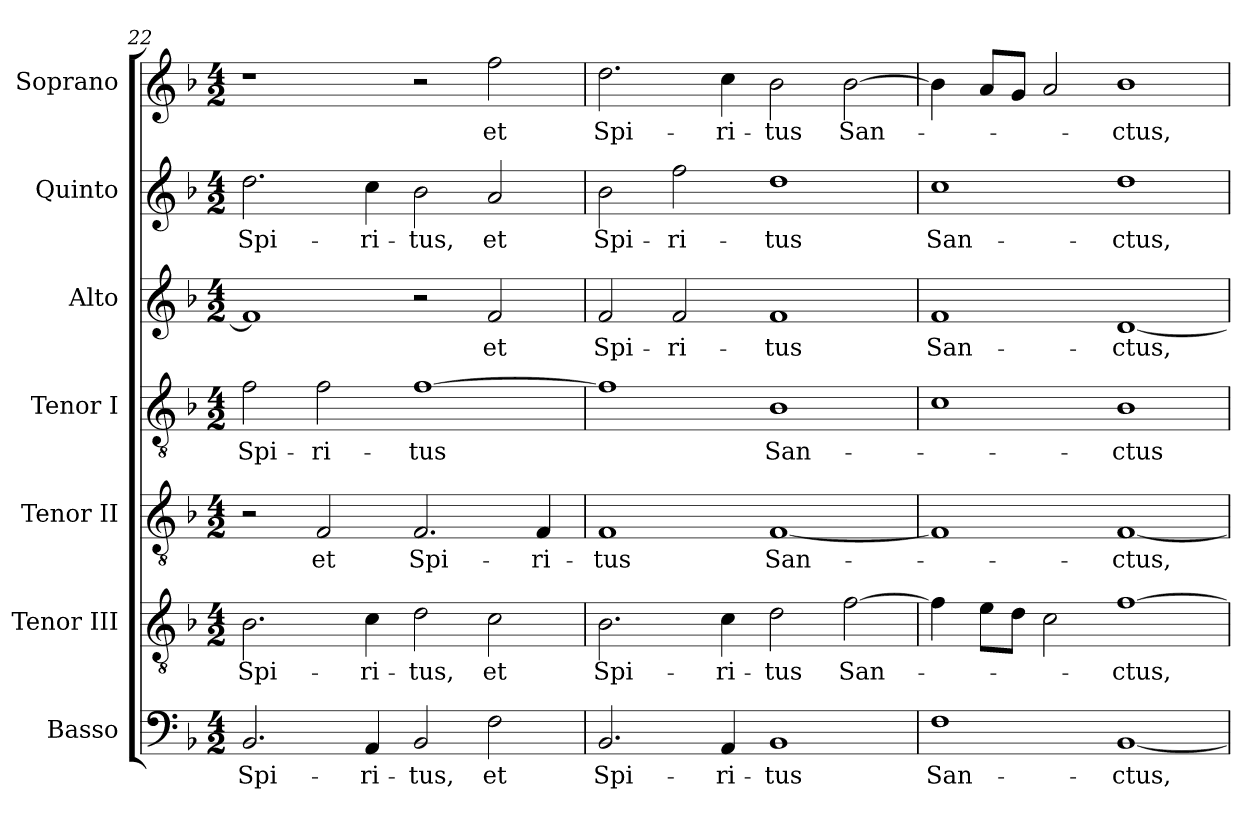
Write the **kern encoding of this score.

**kern	**text	**kern	**text	**kern	**text	**kern	**text	**kern	**text	**kern	**text	**kern	**text
*part7	*part7	*part6	*part6	*part5	*part5	*part4	*part4	*part3	*part3	*part2	*part2	*part1	*part1
*staff7	*staff7	*staff6	*staff6	*staff5	*staff5	*staff4	*staff4	*staff3	*staff3	*staff2	*staff2	*staff1	*staff1
*I"Basso	*	*I"Tenor III	*	*I"Tenor II	*	*I"Tenor I	*	*I"Alto	*	*I"Quinto	*	*I"Soprano	*
*I'B.	*	*I'T 3.	*	*I'T 2.	*	*I'T 1.	*	*I'A.	*	*I'Q.	*	*I'S.	*
*clefF4	*	*clefGv2	*	*clefGv2	*	*clefGv2	*	*clefG2	*	*clefG2	*	*clefG2	*
*	*	*ITrd7c12	*	*ITrd7c12	*	*ITrd7c12	*	*	*	*	*	*	*
*k[b-]	*	*k[b-]	*	*k[b-]	*	*k[b-]	*	*k[b-]	*	*k[b-]	*	*k[b-]	*
*F:	*	*F:	*	*F:	*	*F:	*	*F:	*	*F:	*	*F:	*
*M4/2	*	*M4/2	*	*M4/2	*	*M4/2	*	*M4/2	*	*M4/2	*	*M4/2	*
=22	=22	=22	=22	=22	=22	=22	=22	=22	=22	=22	=22	=22	=22
!	!LO:LY:b:color=#000000	!	!	!	!	!	!	!	!	!	!	!	!
!	!	!	!LO:LY:b:color=#000000	!	!	!	!	!	!	!	!	!	!
!	!	!	!	!	!	!	!LO:LY:b:color=#000000	!	!	!	!	!	!
!	!	!	!	!	!	!	!	!	!	!	!LO:LY:b:color=#000000	!	!
2.BB-i/	Spi-	2.BB-i\	Spi-	2r	.	2Fi\	Spi-	1fi]	.	2.ddi\	Spi-	1r	.
!	!	!	!	!	!LO:LY:b:color=#000000	!	!	!	!	!	!	!	!
!	!	!	!	!	!	!	!LO:LY:b:color=#000000	!	!	!	!	!	!
.	.	.	.	2FFi/	et	2Fi\	-ri-	.	.	.	.	.	.
!	!LO:LY:b:color=#000000	!	!	!	!	!	!	!	!	!	!	!	!
!	!	!	!LO:LY:b:color=#000000	!	!	!	!	!	!	!	!	!	!
!	!	!	!	!	!	!	!	!	!	!	!LO:LY:b:color=#000000	!	!
4AAi/	-ri-	4Ci\	-ri-	.	.	.	.	.	.	4cci\	-ri-	.	.
!	!LO:LY:b:color=#000000	!	!	!	!	!	!	!	!	!	!	!	!
!	!	!	!LO:LY:b:color=#000000	!	!	!	!	!	!	!	!	!	!
!	!	!	!	!	!LO:LY:b:color=#000000	!	!	!	!	!	!	!	!
!	!	!	!	!	!	!	!LO:LY:b:color=#000000	!	!	!	!	!	!
!	!	!	!	!	!	!	!	!	!	!	!LO:LY:b:color=#000000	!	!
2BB-i/	-tus,	2Di\	-tus,	2.FFi/	Spi-	[1Fi	-tus	2r	.	2b-i\	-tus,	2r	.
!	!LO:LY:b:color=#000000	!	!	!	!	!	!	!	!	!	!	!	!
!	!	!	!LO:LY:b:color=#000000	!	!	!	!	!	!	!	!	!	!
!	!	!	!	!	!	!	!	!	!LO:LY:b:color=#000000	!	!	!	!
!	!	!	!	!	!	!	!	!	!	!	!LO:LY:b:color=#000000	!	!
!	!	!	!	!	!	!	!	!	!	!	!	!	!LO:LY:b:color=#000000
2Fi\	et	2Ci\	et	.	.	.	.	2fi/	et	2ai/	et	2ffi\	et
!	!	!	!	!	!LO:LY:b:color=#000000	!	!	!	!	!	!	!	!
.	.	.	.	4FFi/	-ri-	.	.	.	.	.	.	.	.
=23	=23	=23	=23	=23	=23	=23	=23	=23	=23	=23	=23	=23	=23
!	!LO:LY:b:color=#000000	!	!	!	!	!	!	!	!	!	!	!	!
!	!	!	!LO:LY:b:color=#000000	!	!	!	!	!	!	!	!	!	!
!	!	!	!	!	!LO:LY:b:color=#000000	!	!	!	!	!	!	!	!
!	!	!	!	!	!	!	!	!	!LO:LY:b:color=#000000	!	!	!	!
!	!	!	!	!	!	!	!	!	!	!	!LO:LY:b:color=#000000	!	!
!	!	!	!	!	!	!	!	!	!	!	!	!	!LO:LY:b:color=#000000
2.BB-i/	Spi-	2.BB-i\	Spi-	1FFi	-tus	1Fi]	.	2fi/	Spi-	2b-i\	Spi-	2.ddi\	Spi-
!	!	!	!	!	!	!	!	!	!LO:LY:b:color=#000000	!	!	!	!
!	!	!	!	!	!	!	!	!	!	!	!LO:LY:b:color=#000000	!	!
.	.	.	.	.	.	.	.	2fi/	-ri-	2ffi\	-ri-	.	.
!	!LO:LY:b:color=#000000	!	!	!	!	!	!	!	!	!	!	!	!
!	!	!	!LO:LY:b:color=#000000	!	!	!	!	!	!	!	!	!	!
!	!	!	!	!	!	!	!	!	!	!	!	!	!LO:LY:b:color=#000000
4AAi/	-ri-	4Ci\	-ri-	.	.	.	.	.	.	.	.	4cci\	-ri-
!	!LO:LY:b:color=#000000	!	!	!	!	!	!	!	!	!	!	!	!
!	!	!	!LO:LY:b:color=#000000	!	!	!	!	!	!	!	!	!	!
!	!	!	!	!	!LO:LY:b:color=#000000	!	!	!	!	!	!	!	!
!	!	!	!	!	!	!	!LO:LY:b:color=#000000	!	!	!	!	!	!
!	!	!	!	!	!	!	!	!	!LO:LY:b:color=#000000	!	!	!	!
!	!	!	!	!	!	!	!	!	!	!	!LO:LY:b:color=#000000	!	!
!	!	!	!	!	!	!	!	!	!	!	!	!	!LO:LY:b:color=#000000
1BB-i	-tus	2Di\	-tus	[1FFi	San-	1BB-i	San-	1fi	-tus	1ddi	-tus	2b-i\	-tus
!	!	!	!LO:LY:b:color=#000000	!	!	!	!	!	!	!	!	!	!
!	!	!	!	!	!	!	!	!	!	!	!	!	!LO:LY:b:color=#000000
.	.	[2Fi\	San-	.	.	.	.	.	.	.	.	[2b-i\	San-
=24	=24	=24	=24	=24	=24	=24	=24	=24	=24	=24	=24	=24	=24
!	!LO:LY:b:color=#000000	!	!	!	!	!	!	!	!	!	!	!	!
!	!	!	!	!	!	!	!	!	!LO:LY:b:color=#000000	!	!	!	!
!	!	!	!	!	!	!	!	!	!	!	!LO:LY:b:color=#000000	!	!
1Fi	San-	4Fi\]	.	1FFi]	.	1Ci	.	1fi	San-	1cci	San-	4b-i\]	.
.	.	8Ei\L	.	.	.	.	.	.	.	.	.	8ai/L	.
.	.	8Di\J	.	.	.	.	.	.	.	.	.	8gi/J	.
.	.	2Ci\	.	.	.	.	.	.	.	.	.	2ai/	.
!	!LO:LY:b:color=#000000	!	!	!	!	!	!	!	!	!	!	!	!
!	!	!	!LO:LY:b:color=#000000	!	!	!	!	!	!	!	!	!	!
!	!	!	!	!	!LO:LY:b:color=#000000	!	!	!	!	!	!	!	!
!	!	!	!	!	!	!	!LO:LY:b:color=#000000	!	!	!	!	!	!
!	!	!	!	!	!	!	!	!	!LO:LY:b:color=#000000	!	!	!	!
!	!	!	!	!	!	!	!	!	!	!	!LO:LY:b:color=#000000	!	!
!	!	!	!	!	!	!	!	!	!	!	!	!	!LO:LY:b:color=#000000
[1BB-i	-ctus,	[1Fi	-ctus,	[1FFi	-ctus,	1BB-i	-ctus	[1di	-ctus,	1ddi	-ctus,	1b-i	-ctus,
=	=	=	=	=	=	=	=	=	=	=	=	=	=
*-	*-	*-	*-	*-	*-	*-	*-	*-	*-	*-	*-	*-	*-
